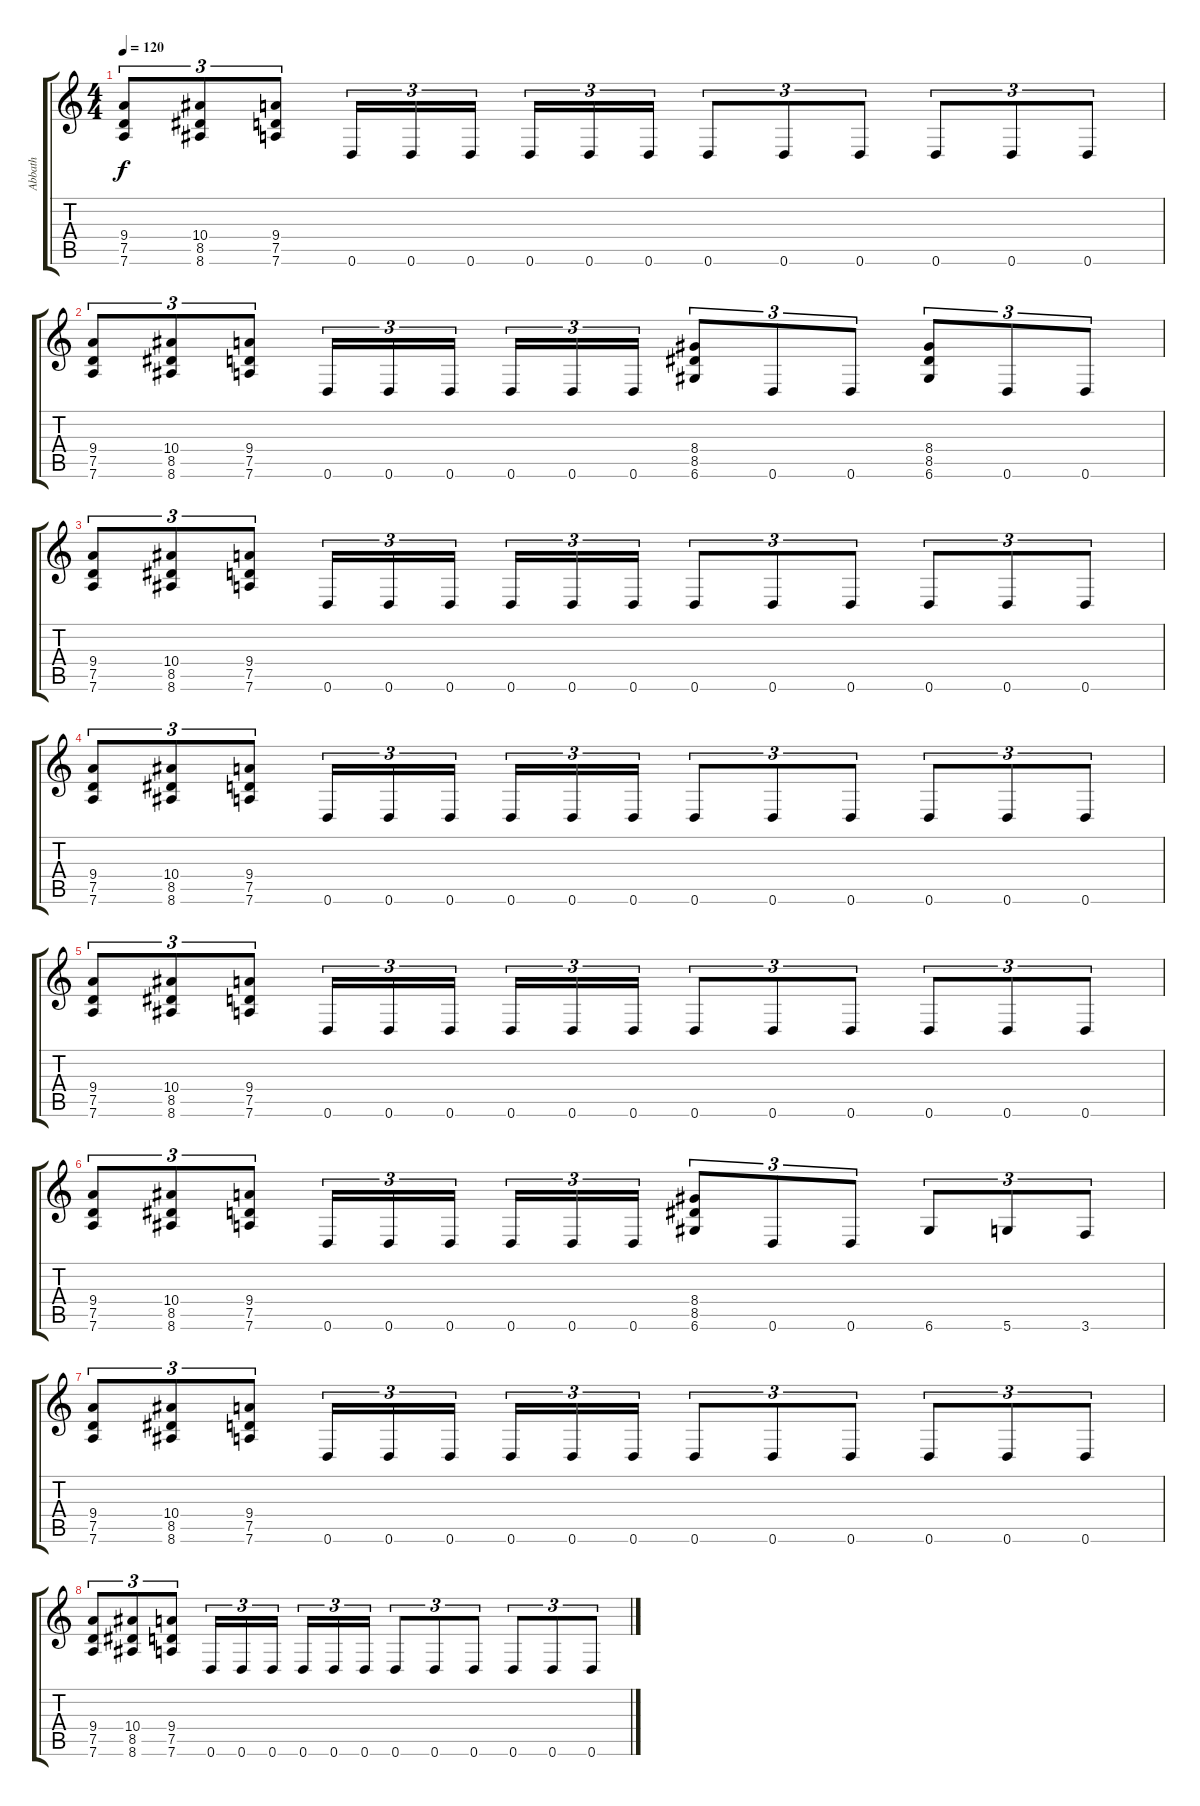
\track ("Abbath" "Abbath") {instrument distortionguitar}
\staff {score tabs}
\tuning (D4 A3 F3 C3 G2 D2) {hide}
\ts (4 4)
\tempo 120
\clef g2
\ks c
(9.4 7.5 7.6).8{tu (3 2) dy f} (10.4 8.5 8.6).8{tu (3 2)} (9.4 7.5 7.6).8{tu (3 2)} 0.6.16{tu (3 2)} 0.6.16{tu (3 2)} 0.6.16{tu (3 2) beam splitsecondary} 0.6.16{tu (3 2)} 0.6.16{tu (3 2)} 0.6.16{tu (3 2)} 0.6.8{tu (3 2)} 0.6.8{tu (3 2)} 0.6.8{tu (3 2)} 0.6.8{tu (3 2)} 0.6.8{tu (3 2)} 0.6.8{tu (3 2)} |
(9.4 7.5 7.6).8{tu (3 2)} (10.4 8.5 8.6).8{tu (3 2)} (9.4 7.5 7.6).8{tu (3 2)} 0.6.16{tu (3 2)} 0.6.16{tu (3 2)} 0.6.16{tu (3 2) beam splitsecondary} 0.6.16{tu (3 2)} 0.6.16{tu (3 2)} 0.6.16{tu (3 2)} (8.4 8.5 6.6).8{tu (3 2)} 0.6.8{tu (3 2)} 0.6.8{tu (3 2)} (8.4 8.5 6.6).8{tu (3 2)} 0.6.8{tu (3 2)} 0.6.8{tu (3 2)} |
(9.4 7.5 7.6).8{tu (3 2)} (10.4 8.5 8.6).8{tu (3 2)} (9.4 7.5 7.6).8{tu (3 2)} 0.6.16{tu (3 2)} 0.6.16{tu (3 2)} 0.6.16{tu (3 2) beam splitsecondary} 0.6.16{tu (3 2)} 0.6.16{tu (3 2)} 0.6.16{tu (3 2)} 0.6.8{tu (3 2)} 0.6.8{tu (3 2)} 0.6.8{tu (3 2)} 0.6.8{tu (3 2)} 0.6.8{tu (3 2)} 0.6.8{tu (3 2)} |
(9.4 7.5 7.6).8{tu (3 2)} (10.4 8.5 8.6).8{tu (3 2)} (9.4 7.5 7.6).8{tu (3 2)} 0.6.16{tu (3 2)} 0.6.16{tu (3 2)} 0.6.16{tu (3 2) beam splitsecondary} 0.6.16{tu (3 2)} 0.6.16{tu (3 2)} 0.6.16{tu (3 2)} 0.6.8{tu (3 2)} 0.6.8{tu (3 2)} 0.6.8{tu (3 2)} 0.6.8{tu (3 2)} 0.6.8{tu (3 2)} 0.6.8{tu (3 2)} |
(9.4 7.5 7.6).8{tu (3 2)} (10.4 8.5 8.6).8{tu (3 2)} (9.4 7.5 7.6).8{tu (3 2)} 0.6.16{tu (3 2)} 0.6.16{tu (3 2)} 0.6.16{tu (3 2) beam splitsecondary} 0.6.16{tu (3 2)} 0.6.16{tu (3 2)} 0.6.16{tu (3 2)} 0.6.8{tu (3 2)} 0.6.8{tu (3 2)} 0.6.8{tu (3 2)} 0.6.8{tu (3 2)} 0.6.8{tu (3 2)} 0.6.8{tu (3 2)} |
(9.4 7.5 7.6).8{tu (3 2)} (10.4 8.5 8.6).8{tu (3 2)} (9.4 7.5 7.6).8{tu (3 2)} 0.6.16{tu (3 2)} 0.6.16{tu (3 2)} 0.6.16{tu (3 2) beam splitsecondary} 0.6.16{tu (3 2)} 0.6.16{tu (3 2)} 0.6.16{tu (3 2)} (8.4 8.5 6.6).8{tu (3 2)} 0.6.8{tu (3 2)} 0.6.8{tu (3 2)} 6.6.8{tu (3 2)} 5.6.8{tu (3 2)} 3.6.8{tu (3 2)} |
(9.4 7.5 7.6).8{tu (3 2)} (10.4 8.5 8.6).8{tu (3 2)} (9.4 7.5 7.6).8{tu (3 2)} 0.6.16{tu (3 2)} 0.6.16{tu (3 2)} 0.6.16{tu (3 2) beam splitsecondary} 0.6.16{tu (3 2)} 0.6.16{tu (3 2)} 0.6.16{tu (3 2)} 0.6.8{tu (3 2)} 0.6.8{tu (3 2)} 0.6.8{tu (3 2)} 0.6.8{tu (3 2)} 0.6.8{tu (3 2)} 0.6.8{tu (3 2)} |
(9.4 7.5 7.6).8{tu (3 2)} (10.4 8.5 8.6).8{tu (3 2)} (9.4 7.5 7.6).8{tu (3 2)} 0.6.16{tu (3 2)} 0.6.16{tu (3 2)} 0.6.16{tu (3 2) beam splitsecondary} 0.6.16{tu (3 2)} 0.6.16{tu (3 2)} 0.6.16{tu (3 2)} 0.6.8{tu (3 2)} 0.6.8{tu (3 2)} 0.6.8{tu (3 2)} 0.6.8{tu (3 2)} 0.6.8{tu (3 2)} 0.6.8{tu (3 2)}
